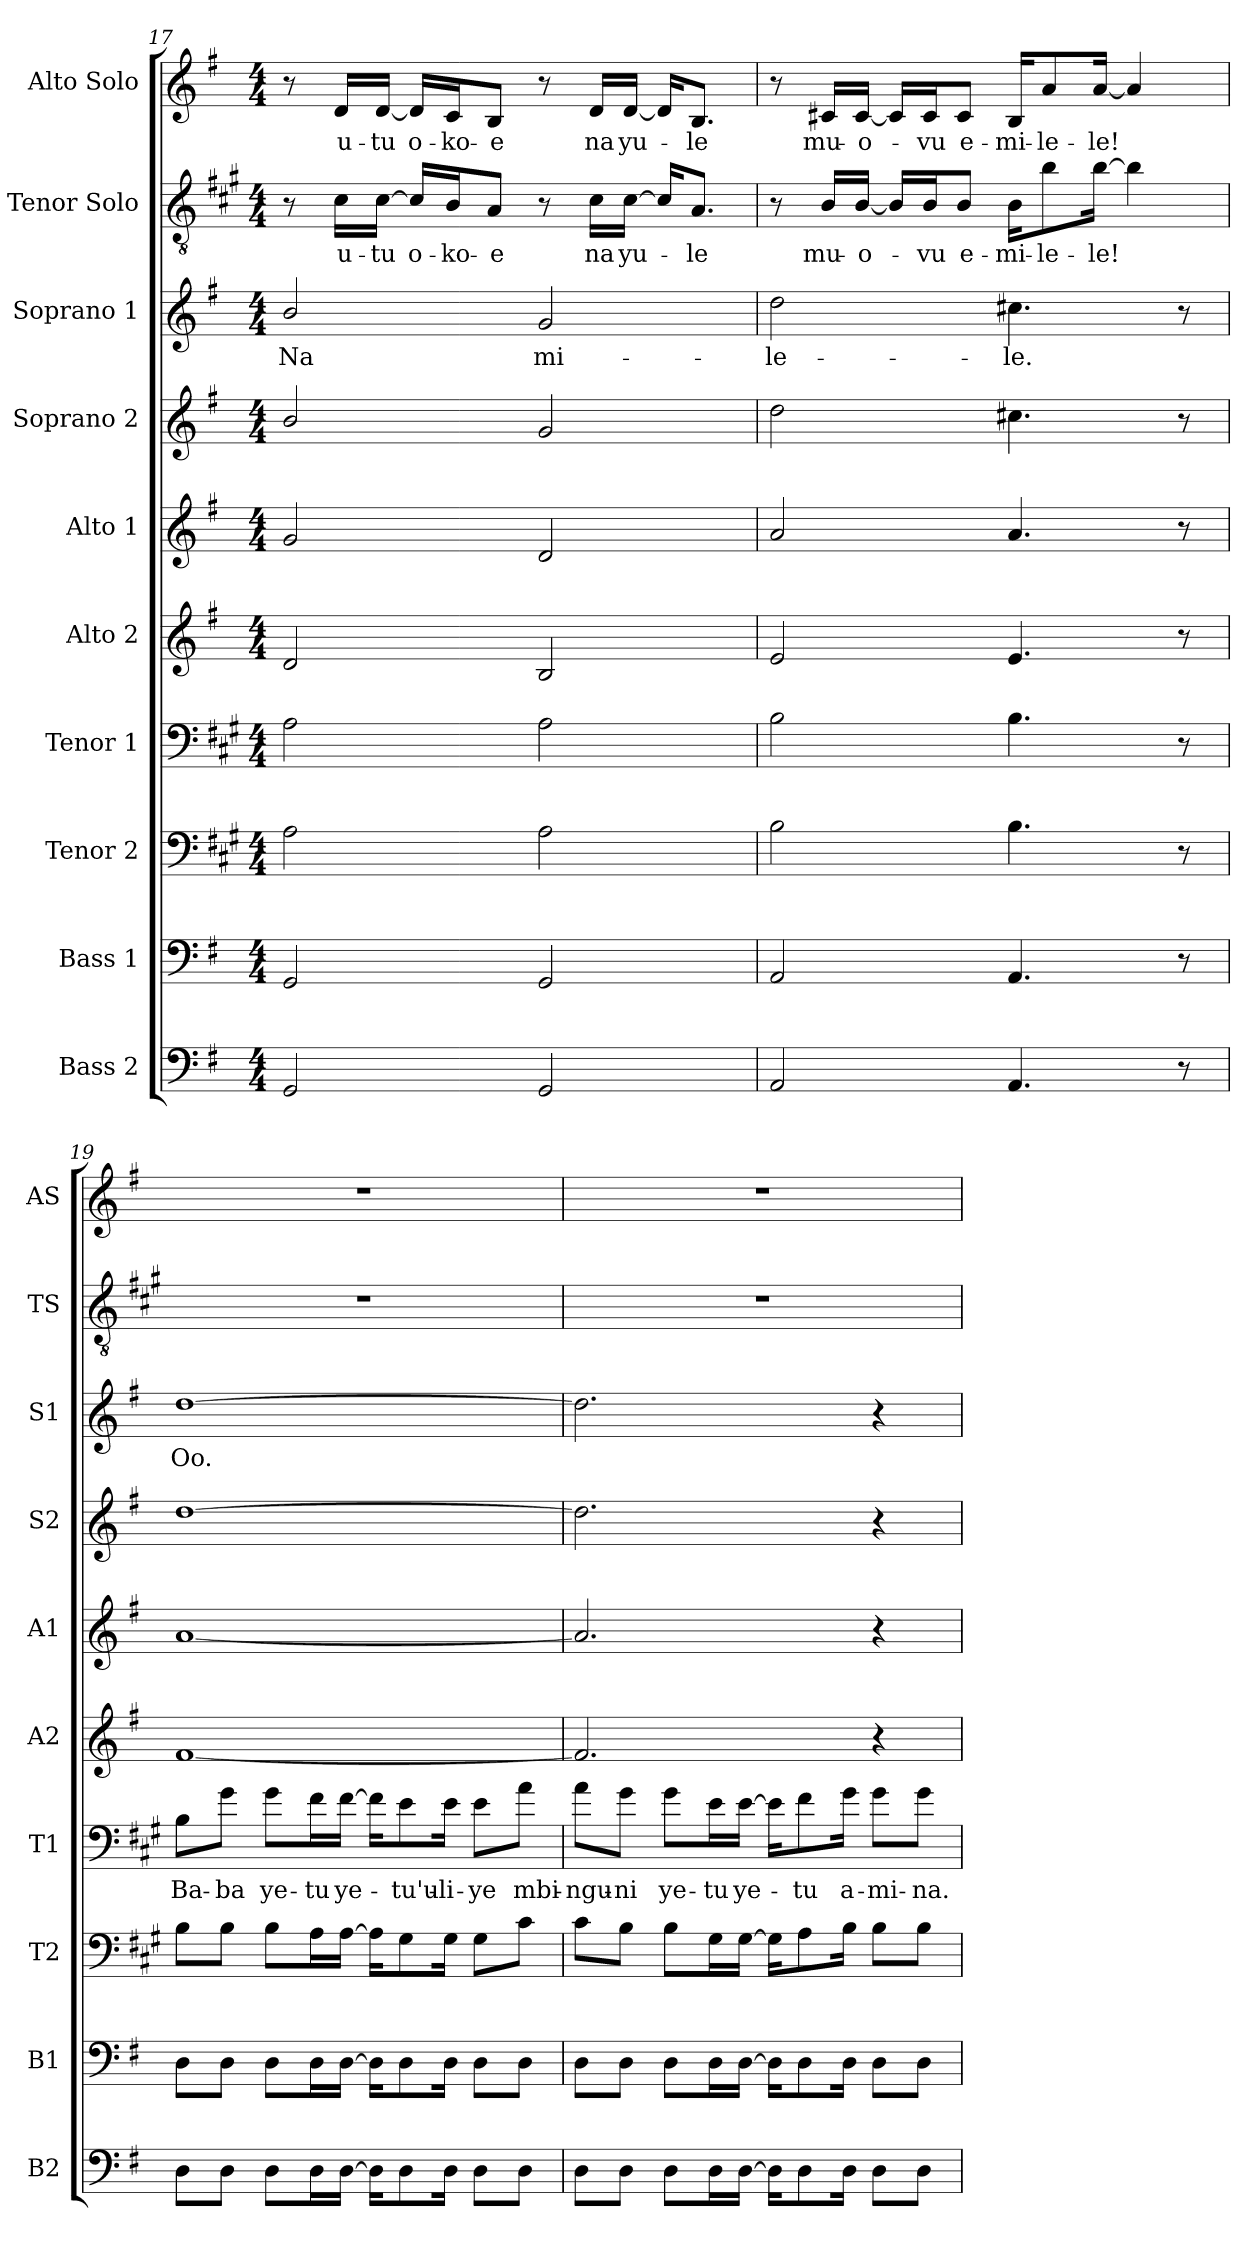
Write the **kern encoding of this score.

**kern	**kern	**kern	**kern	**text	**kern	**kern	**kern	**kern	**text	**kern	**text	**kern	**text
*part10	*part9	*part8	*part7	*part7	*part6	*part5	*part4	*part3	*part3	*part2	*part2	*part1	*part1
*staff10	*staff9	*staff8	*staff7	*staff7	*staff6	*staff5	*staff4	*staff3	*staff3	*staff2	*staff2	*staff1	*staff1
*I"Bass 2	*I"Bass 1	*I"Tenor 2	*I"Tenor 1	*	*I"Alto 2	*I"Alto 1	*I"Soprano 2	*I"Soprano 1	*	*I"Tenor Solo	*	*I"Alto Solo	*
*I'B2	*I'B1	*I'T2	*I'T1	*	*I'A2	*I'A1	*I'S2	*I'S1	*	*I'TS	*	*I'AS	*
!!LO:PB:g=z
*clefF4	*clefF4	*clefF4	*clefF4	*	*clefG2	*clefG2	*clefG2	*clefG2	*	*clefGv2	*	*clefG2	*
*	*	*ITrd1c2	*ITrd1c2	*	*	*	*	*	*	*ITrd1c2	*	*	*
*k[f#]	*k[f#]	*k[f#]	*k[f#]	*	*k[f#]	*k[f#]	*k[f#]	*k[f#]	*	*k[f#]	*	*k[f#]	*
*M4/4	*M4/4	*M4/4	*M4/4	*	*M4/4	*M4/4	*M4/4	*M4/4	*	*M4/4	*	*M4/4	*
=17	=17	=17	=17	=17	=17	=17	=17	=17	=17	=17	=17	=17	=17
2GG/	2GG/	2G\	2G\	.	2d/	2g/	2b/	2b/	Na	8r	.	8r	.
.	.	.	.	.	.	.	.	.	.	16B\LL	u-	16d/LL	u-
.	.	.	.	.	.	.	.	.	.	[16B\JJ	-tu	[16d/JJ	-tu
.	.	.	.	.	.	.	.	.	.	16B/LL]	o-	16d/LL]	o-
.	.	.	.	.	.	.	.	.	.	16A/J	-ko-	16c/J	-ko-
.	.	.	.	.	.	.	.	.	.	8G/J	-e	8B/J	-e
2GG/	2GG/	2G\	2G\	.	2B/	2d/	2g/	2g/	mi-	8r	.	8r	.
.	.	.	.	.	.	.	.	.	.	16B\LL	na	16d/LL	na
.	.	.	.	.	.	.	.	.	.	[16B\JJ	yu-	[16d/JJ	yu-
.	.	.	.	.	.	.	.	.	.	16B/KL]	.	16d/KL]	.
.	.	.	.	.	.	.	.	.	.	8.G/J	-le	8.B/J	-le
=18	=18	=18	=18	=18	=18	=18	=18	=18	=18	=18	=18	=18	=18
2AA/	2AA/	2A\	2A\	.	2e/	2a/	2dd\	2dd\	-le-	8r	.	8r	.
.	.	.	.	.	.	.	.	.	.	16A/LL	mu-	16c#X/LL	mu-
.	.	.	.	.	.	.	.	.	.	[16A/JJ	-o-	[16c#/JJ	-o-
.	.	.	.	.	.	.	.	.	.	16A/LL]	.	16c#/LL]	.
.	.	.	.	.	.	.	.	.	.	16A/J	-vu	16c#/J	-vu
.	.	.	.	.	.	.	.	.	.	8A/J	e-	8c#/J	e-
4.AA/	4.AA/	4.A\	4.A\	.	4.e/	4.a/	4.cc#X\	4.cc#X\	-le.	16A\KL	-mi-	16B/KL	-mi-
.	.	.	.	.	.	.	.	.	.	8a\	-le-	8a/	-le-
.	.	.	.	.	.	.	.	.	.	[16a\Jk	-le!	[16a/Jk	-le!
.	.	.	.	.	.	.	.	.	.	4a\]	.	4a/]	.
8r	8r	8r	8r	.	8r	8r	8r	8r	.	.	.	.	.
!!LO:PB:g=z
=19	=19	=19	=19	=19	=19	=19	=19	=19	=19	=19	=19	=19	=19
8D\L	8D\L	8A\L	8A\L	Ba-	[1f#	[1a	[1dd	[1dd	Oo.	1r	.	1r	.
8D\J	8D\J	8A\J	8f#\J	-ba	.	.	.	.	.	.	.	.	.
8D\L	8D\L	8A\L	8f#\L	ye-	.	.	.	.	.	.	.	.	.
16D\L	16D\L	16G\L	16e\L	-tu	.	.	.	.	.	.	.	.	.
[16D\JJ	[16D\JJ	[16G\JJ	[16e\JJ	ye-	.	.	.	.	.	.	.	.	.
16D\KL]	16D\KL]	16G\KL]	16e\KL]	.	.	.	.	.	.	.	.	.	.
8D\	8D\	8F#\	8d\	-tu'u-	.	.	.	.	.	.	.	.	.
16D\Jk	16D\Jk	16F#\Jk	16d\Jk	-li-	.	.	.	.	.	.	.	.	.
8D\L	8D\L	8F#\L	8d\L	-ye	.	.	.	.	.	.	.	.	.
8D\J	8D\J	8B\J	8g\J	mbi-	.	.	.	.	.	.	.	.	.
=20	=20	=20	=20	=20	=20	=20	=20	=20	=20	=20	=20	=20	=20
8D\L	8D\L	8B\L	8g\L	-ngu-	2.f#/]	2.a/]	2.dd\]	2.dd\]	.	1r	.	1r	.
8D\J	8D\J	8A\J	8f#\J	-ni	.	.	.	.	.	.	.	.	.
8D\L	8D\L	8A\L	8f#\L	ye-	.	.	.	.	.	.	.	.	.
16D\L	16D\L	16F#\L	16d\L	-tu	.	.	.	.	.	.	.	.	.
[16D\JJ	[16D\JJ	[16F#\JJ	[16d\JJ	ye-	.	.	.	.	.	.	.	.	.
16D\KL]	16D\KL]	16F#\KL]	16d\KL]	.	.	.	.	.	.	.	.	.	.
8D\	8D\	8G\	8e\	-tu	.	.	.	.	.	.	.	.	.
16D\Jk	16D\Jk	16A\Jk	16f#\Jk	a-	.	.	.	.	.	.	.	.	.
8D\L	8D\L	8A\L	8f#\L	-mi-	4r	4r	4r	4r	.	.	.	.	.
8D\J	8D\J	8A\J	8f#\J	-na.	.	.	.	.	.	.	.	.	.
=	=	=	=	=	=	=	=	=	=	=	=	=	=
*-	*-	*-	*-	*-	*-	*-	*-	*-	*-	*-	*-	*-	*-
